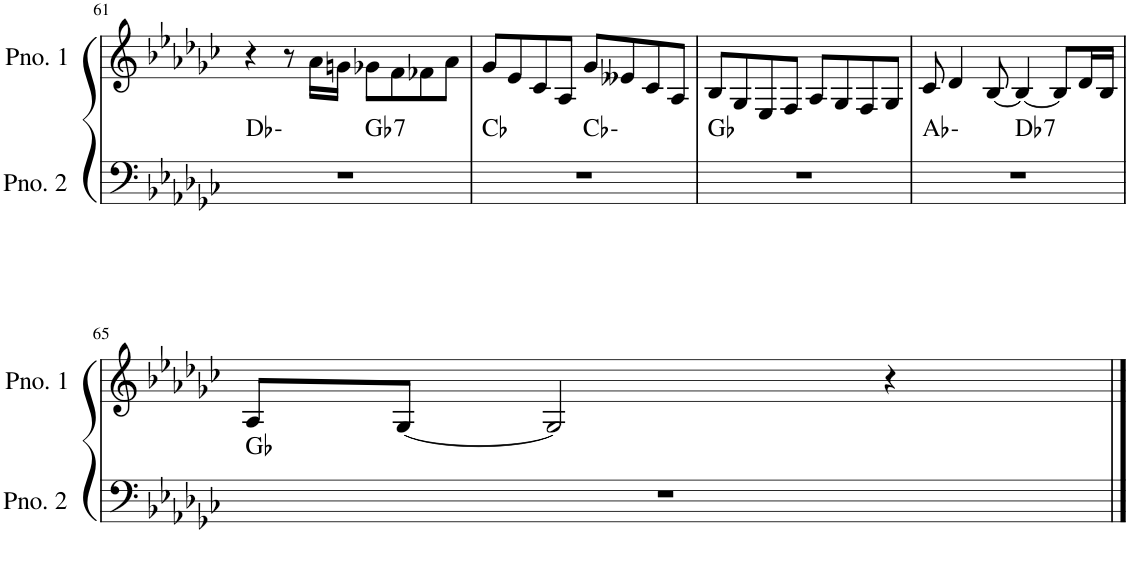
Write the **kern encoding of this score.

**kern	**harte	**kern
*part2	*part2	*part1
*staff2	*	*staff1
*I"ピアノ 2	*	*I"ピアノ 1
!!LO:PB:g=z
*clefF4	*	*clefG2
*k[b-e-a-d-g-c-]	*	*k[b-e-a-d-g-c-]
*M4/4	*	*M4/4
=61	=61	=61
*^	*	*
1r	2ryy	Db:min	4r
.	.	.	8r
.	.	.	16a-\LL
.	.	.	16gn\JJ
!	!	!LO:H:kt=7	!
.	2ryy	Gb:7	8g-X\L
.	.	.	8f\
.	.	.	8f-X\
.	.	.	8a-\J
=62	=62	=62	=62
1r	2ryy	Cb:maj	8g-/L
.	.	.	8e-/
.	.	.	8c-/
.	.	.	8A-/J
.	2ryy	Cb:min	8g-/L
.	.	.	8e--X/
.	.	.	8c-/
.	.	.	8A-/J
*v	*v	*	*
=63	=63	=63
1r	Gb:maj	8B-/L
.	.	8G-/
.	.	8E-/
.	.	8F/J
.	.	8A-/L
.	.	8G-/
.	.	8F/
.	.	8G-/J
=64	=64	=64
*^	*	*
1r	2ryy	Ab:min	8c-/
.	.	.	4d-/
.	.	.	[8B-/
!	!	!LO:H:kt=7	!
.	2ryy	Db:7	4B-/_
.	.	.	8B-/L]
.	.	.	16d-/L
.	.	.	16B-/JJ
*v	*v	*	*
!!LO:LB:g=z
=65	=65	=65
1r	Gb:maj	8A-/L
.	.	[8G-/J
.	.	2G-/]
.	.	4r
==	==	==
*-	*-	*-
